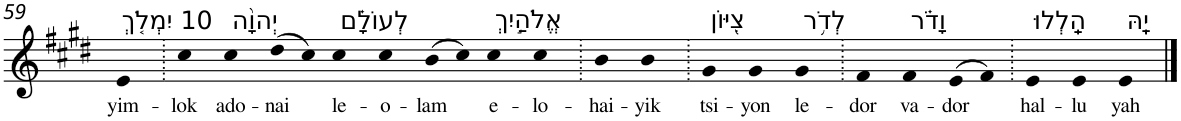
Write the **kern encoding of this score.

**kern	**text
*part1	*part1
*staff1	*staff1
*I"Piano	*
*I'Pno	*
!!LO:PB:g=z
*clefG2	*
*k[f#c#g#d#]	*
*E:	*
=59	=59
!LO:TX:a:t=10 יִמְלֹ֤ךְ	!
!	!LO:LY:b
4e	yim-
=60.	=60.
!	!LO:LY:b
4cc#	-lok
!LO:TX:a:t=יְהוָ֨ה	!
!	!LO:LY:b
4cc#	ado-
!	!LO:LY:b
(>8dd#	-nai
8cc#)	.
!LO:TX:a:t=לְעוֹלָ֗ם	!
!	!LO:LY:b
4cc#	le-
!	!LO:LY:b
4cc#	-o-
!	!LO:LY:b
(>8b	-lam
8cc#)	.
!LO:TX:a:t=אֱלֹהַ֣יִךְ	!
!	!LO:LY:b
4cc#	e-
!	!LO:LY:b
4cc#	-lo-
=61.	=61.
!	!LO:LY:b
4b	-hai-
!	!LO:LY:b
4b	-yik
=62.	=62.
!LO:TX:a:t=צִ֭יּוֹן	!
!	!LO:LY:b
4g#	tsi-
!	!LO:LY:b
4g#	-yon
!LO:TX:a:t=לְדֹ֥ר	!
!	!LO:LY:b
4g#	le-
=63.	=63.
!	!LO:LY:b
4f#	-dor
!LO:TX:a:t=וָדֹ֗ר	!
!	!LO:LY:b
4f#	va-
!	!LO:LY:b
(>8e	-dor
8f#)	.
=64.	=64.
!LO:TX:a:t=הַֽלְלוּ	!
!	!LO:LY:b
4e	hal-
!	!LO:LY:b
4e	-lu
!LO:TX:a:t=יָֽהּ	!
!	!LO:LY:b
4e	yah
==	==
*-	*-
